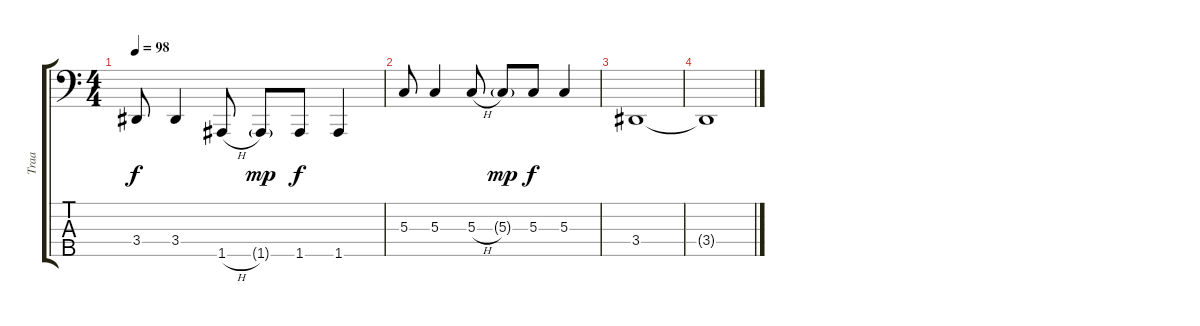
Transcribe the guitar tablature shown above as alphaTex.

\track ("Traa" "Traa") {instrument electricbassfinger}
\staff {score tabs}
\tuning (F2 C2 G1 C1 A0) {hide}
\ts (4 4)
\tempo 98
\clef f4
\ks c
3.4.8{dy f} 3.4.4 1.5{h}.8 1.5{g}.8{dy mp} 1.5.8{dy f} 1.5.4 |
5.3.8 5.3.4 5.3{h}.8 5.3{g}.8{dy mp} 5.3.8{dy f} 5.3.4 |
3.4.1{volume 0} |
3.4{t}.1
